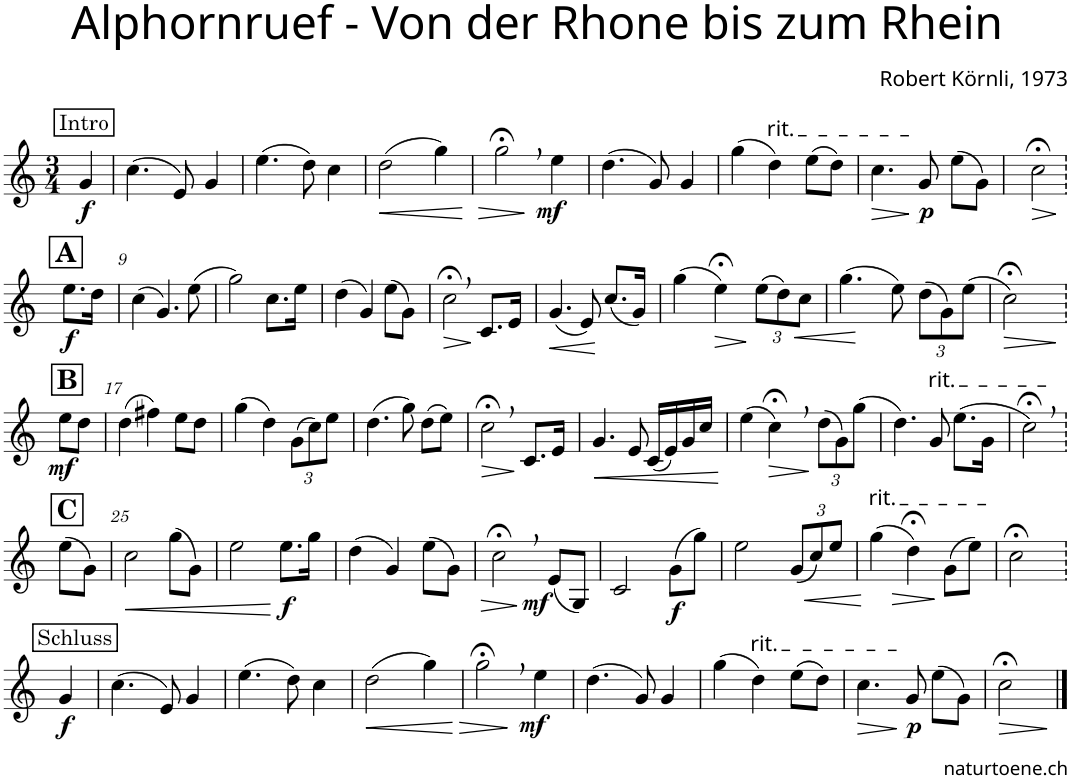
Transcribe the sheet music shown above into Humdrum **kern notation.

**kern	**dynam
*part1	*part1
*staff1	*staff1
*I"Alphorn	*
*clefG2	*
*Trd4c6	*
*k[]	*
*M3/4	*
!!LO:REH:place=s1:a:cj:fs=11:t=Intro
=	=
!	!LO:DY:b
4g/	f
=1	=1
(4.cc\	.
8e/)	.
4g/	.
=2	=2
(4.ee\	.
8dd\)	.
4cc\	.
=3	=3
!	!LO:HP:b
(2dd\	<
4gg\)	.
.	[
=4	=4
!	!LO:HP:b
2gg;<,\	>
!	!LO:DY:n=1:b
4ee\	] mf
=5	=5
(4.dd\	.
8g/)	.
4g/	.
=6	=6
(4gg\	.
!LO:TX:a:t=rit.	!
4dd\)	.
(8ee\L	.
8dd\J)	.
=7	=7
!	!LO:HP:b
4.cc\	>
!	!LO:DY:n=1:b
8g/	] p
(8ee\L	.
8g\J)	.
=8	=8
!	!LO:HP:b
2cc;<\	>
.	]
!!LO:LB:g=z
=8X1	=8X1
!!LO:REH:place=s1:a:B:cj:fs=14:t=A
!	!LO:DY:b
8.ee\L	f
16dd\Jk	.
=9	=9
(4cc\	.
4.g/)	.
(8ee\	.
=10	=10
2gg\)	.
8.cc\L	.
16ee\Jk	.
=11	=11
(4dd\	.
4g/)	.
(8ee\L	.
8g\J)	.
=12	=12
!	!LO:HP:b
2cc;<,\	>
8.c/L	]
16e/Jk	.
=13	=13
!	!LO:HP:b
(4.g/	<
8e/)	.
(8.cc/L	[
16g/Jk)	.
=14	=14
(4gg\	.
!	!LO:HP:b
4ee;<\)	>
*Xbrackettup	*
(12ee\L	]
12dd\)	.
!	!LO:HP:b
12cc\J	<
=15	=15
(4.gg\	.
8ee\)	[
(12dd\L	.
12g\)	.
(12ee\J	.
=16	=16
!	!LO:HP:b
2cc;<\)	>
.	]
!!LO:LB:g=z
=16X2	=16X2
!!LO:REH:place=s1:a:B:cj:fs=14:t=B
!	!LO:DY:b
8ee\L	mf
8dd\J	.
=17	=17
(4dd\	.
4ff#X\)	.
8ee\L	.
8dd\J	.
=18	=18
(4gg\	.
4dd\)	.
(12g\L	.
12cc\)	.
12ee\J	.
=19	=19
(4.dd\	.
8gg\)	.
(8dd\L	.
8ee\J)	.
=20	=20
!	!LO:HP:b
2cc;<,\	>
8.c/L	]
16e/Jk	.
=21	=21
!	!LO:HP:b
4.g/	<
8e/	.
(16c/LL	.
16e/)	.
16g/	.
16cc/JJ	.
.	[
=22	=22
(4ee\	.
!	!LO:HP:b
4cc;<,\)	>
(12dd\L	]
12g\)	.
(12gg\J	.
=23	=23
4.dd\)	.
!LO:TX:a:t=rit.	!
8g/	.
(8.ee\L	.
16g\Jk	.
=24	=24
2cc;<,\)	.
!!LO:LB:g=z
=24X3	=24X3
!!LO:REH:place=s1:a:B:cj:fs=14:t=C
(8ee\L	.
8g\J)	.
=25	=25
!	!LO:HP:b
2cc\	<
(8gg\L	.
8g\J)	.
=26	=26
2ee\	.
!	!LO:DY:n=1:b
8.ee\L	[ f
16gg\Jk	.
=27	=27
(4dd\	.
4g/)	.
(8ee\L	.
8g\J)	.
=28	=28
!	!LO:HP:b
2cc;<,\	>
!	!LO:DY:n=1:b
(8e/L	] mf
8G/J)	.
=29	=29
2c/	.
!	!LO:DY:b
(8g\L	f
8gg\J)	.
=30	=30
2ee\	.
(12g/L	.
!	!LO:HP:b
12cc/)	<
12ee/J	.
=31	=31
!LO:TX:a:t=rit.	!
!	!LO:HP:b
(4gg\	>
4dd;<\)	[
(8g\L	]
8ee\J)	.
=32	=32
2cc;<\	.
!!LO:LB:g=z
!!LO:REH:place=s1:a:cj:fs=11:t=Schluss
=32X4	=32X4
!	!LO:DY:b
4g/	f
=33	=33
(4.cc\	.
8e/)	.
4g/	.
=34	=34
(4.ee\	.
8dd\)	.
4cc\	.
=35	=35
!	!LO:HP:b
(2dd\	<
4gg\)	.
.	[
=36	=36
!	!LO:HP:b
2gg;<,\	>
!	!LO:DY:n=1:b
4ee\	] mf
=37	=37
(4.dd\	.
8g/)	.
4g/	.
=38	=38
(4gg\	.
!LO:TX:a:t=rit.	!
4dd\)	.
(8ee\L	.
8dd\J)	.
=39	=39
!	!LO:HP:b
4.cc\	>
!	!LO:DY:n=1:b
8g/	] p
(8ee\L	.
8g\J)	.
=40	=40
!	!LO:HP:b
2cc;<\	>
.	]
==	==
*-	*-
